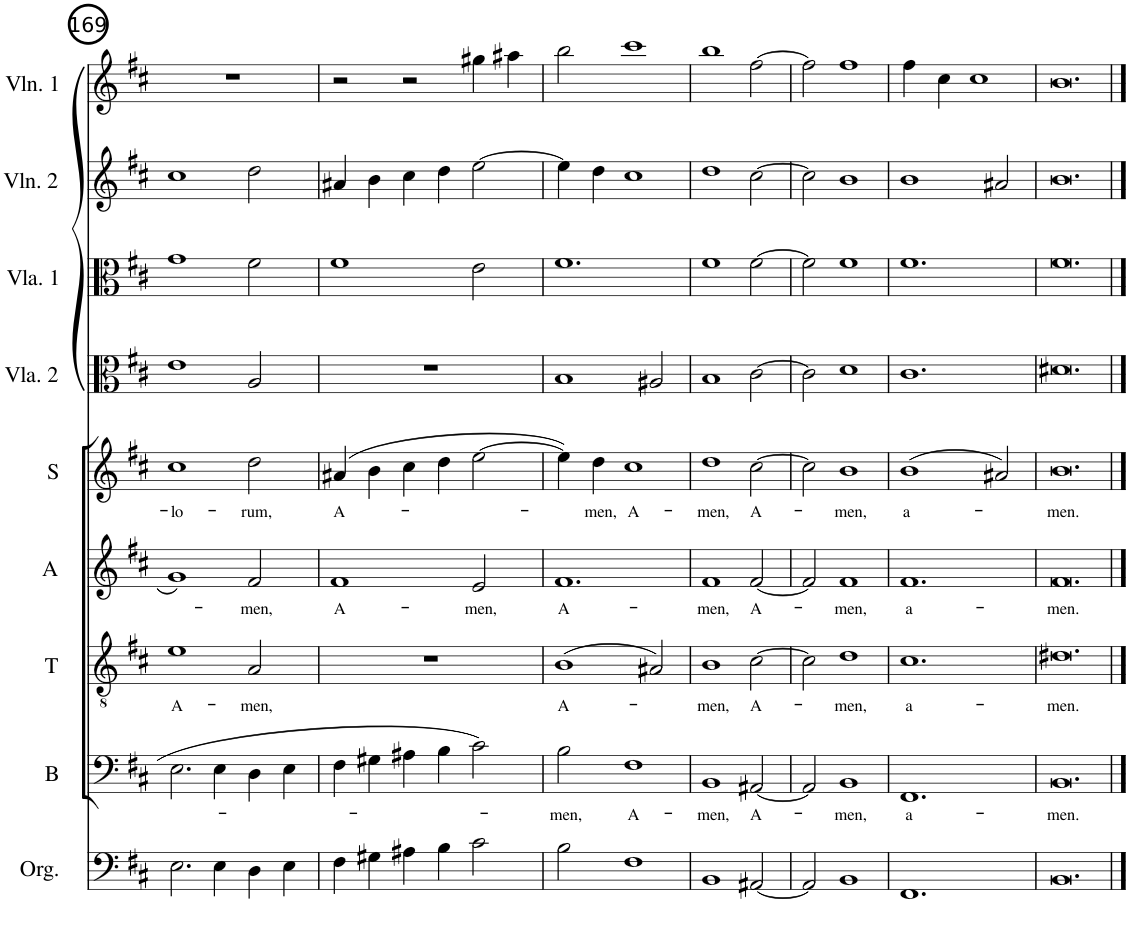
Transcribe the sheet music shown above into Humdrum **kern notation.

**kern	**kern	**text	**kern	**text	**kern	**text	**kern	**text	**kern	**kern	**kern	**kern
*part9	*part8	*part8	*part7	*part7	*part6	*part6	*part5	*part5	*part4	*part3	*part2	*part1
*staff9	*staff8	*staff8	*staff7	*staff7	*staff6	*staff6	*staff5	*staff5	*staff4	*staff3	*staff2	*staff1
*I"Organ	*I"Bass	*	*I"Tenor	*	*I"Alto	*	*I"Soprano	*	*I"Viola 2	*I"Viola 1	*I"Violin 2	*I"Violin 1
*I'Org.	*I'B	*	*I'T	*	*I'A	*	*I'S	*	*I'Vla. 2	*I'Vla. 1	*I'Vln. 2	*I'Vln. 1
!!LO:PB:g=z
*clefF4	*clefF4	*	*clefGv2	*	*clefG2	*	*clefG2	*	*clefC3	*clefC3	*clefG2	*clefG2
*k[f#c#]	*k[f#c#]	*	*k[f#c#]	*	*k[f#c#]	*	*k[f#c#]	*	*k[f#c#]	*k[f#c#]	*k[f#c#]	*k[f#c#]
*D:	*D:	*	*D:	*	*D:	*	*D:	*	*D:	*D:	*D:	*D:
*M3/2	*M3/2	*	*M3/2	*	*M3/2	*	*M3/2	*	*M3/2	*M3/2	*M3/2	*M3/2
=169	=169	=169	=169	=169	=169	=169	=169	=169	=169	=169	=169	=169
!	!	!	!	!LO:LY:b	!	!	!	!LO:LY:b	!	!	!	!
2.E\	2.E\	.	1e	A-	1g	.	1cc#	-lo-	1e	1g	1cc#	1.r
4E\	4E\	.	.	.	.	.	.	.	.	.	.	.
!	!	!	!	!LO:LY:b	!	!LO:LY:b	!	!LO:LY:b	!	!	!	!
4D\	4D\	.	2A/	-men,	2f#/	-men,	2dd\	-rum,	2A/	2f#\	2dd\	.
4E\	4E\	.	.	.	.	.	.	.	.	.	.	.
=170	=170	=170	=170	=170	=170	=170	=170	=170	=170	=170	=170	=170
!	!	!	!	!	!	!LO:LY:b	!	!LO:LY:b	!	!	!	!
4F#\	4F#\	.	1.r	.	1f#	A-	(4a#X/	A-	1.r	1f#	4a#X/	2r
4G#X\	4G#X\	.	.	.	.	.	4b\	.	.	.	4b\	.
4A#X\	4A#X\	.	.	.	.	.	4cc#\	.	.	.	4cc#\	2r
4B\	4B\	.	.	.	.	.	4dd\	.	.	.	4dd\	.
!	!	!	!	!	!	!LO:LY:b	!	!	!	!	!	!
2c#\	2c#\	.	.	.	2e/	-men,	[2ee\	.	.	2e\	[2ee\	4gg#X\
.	.	.	.	.	.	.	.	.	.	.	.	4aa#X\
=171	=171	=171	=171	=171	=171	=171	=171	=171	=171	=171	=171	=171
!	!	!LO:LY:b	!	!LO:LY:b	!	!LO:LY:b	!	!	!	!	!	!
2B\	2B\	-men,	(1B	A-	1.f#	A-	4ee\])	.	1B	1.f#	4ee\]	2bb\
!	!	!	!	!	!	!	!	!LO:LY:b	!	!	!	!
.	.	.	.	.	.	.	4dd\	-men,	.	.	4dd\	.
!	!	!LO:LY:b	!	!	!	!	!	!LO:LY:b	!	!	!	!
1F#	1F#	A-	.	.	.	.	1cc#	A-	.	.	1cc#	1ccc#
.	.	.	2A#X/)	.	.	.	.	.	2A#X/	.	.	.
=172	=172	=172	=172	=172	=172	=172	=172	=172	=172	=172	=172	=172
!	!	!LO:LY:b	!	!LO:LY:b	!	!LO:LY:b	!	!LO:LY:b	!	!	!	!
1BB	1BB	-men,	1B	-men,	1f#	-men,	1dd	-men,	1B	1f#	1dd	1bb
!	!	!LO:LY:b	!	!LO:LY:b	!	!LO:LY:b	!	!LO:LY:b	!	!	!	!
[2AA#X/	[2AA#X/	A-	[2c#\	A-	[2f#/	A-	[2cc#\	A-	[2c#\	[2f#\	[2cc#\	[2ff#\
=173	=173	=173	=173	=173	=173	=173	=173	=173	=173	=173	=173	=173
2AA#/]	2AA#/]	.	2c#\]	.	2f#/]	.	2cc#\]	.	2c#\]	2f#\]	2cc#\]	2ff#\]
!	!	!LO:LY:b	!	!LO:LY:b	!	!LO:LY:b	!	!LO:LY:b	!	!	!	!
1BB	1BB	-men,	1d	-men,	1f#	-men,	1b	-men,	1d	1f#	1b	1ff#
=174	=174	=174	=174	=174	=174	=174	=174	=174	=174	=174	=174	=174
!	!	!LO:LY:b	!	!LO:LY:b	!	!LO:LY:b	!	!LO:LY:b	!	!	!	!
1.FF#	1.FF#	a-	1.c#	a-	1.f#	a-	(1b	a-	1.c#	1.f#	1b	4ff#\
.	.	.	.	.	.	.	.	.	.	.	.	4cc#\
.	.	.	.	.	.	.	.	.	.	.	.	1cc#
.	.	.	.	.	.	.	2a#X/)	.	.	.	2a#X/	.
=175	=175	=175	=175	=175	=175	=175	=175	=175	=175	=175	=175	=175
!	!	!LO:LY:b	!	!LO:LY:b	!	!LO:LY:b	!	!LO:LY:b	!	!	!	!
[1.BB	[1.BB	-men.	[1.d#X	-men.	[1.f#	-men.	[1.b	-men.	[1.d#X	[1.f#	[1.b	[1.b
==176	==176	==176	==176	==176	==176	==176	==176	==176	==176	==176	==176	==176
1.BB]	1.BB]	.	1.d#]	.	1.f#]	.	1.b]	.	1.d#]	1.f#]	1.b]	1.b]
=	=	=	=	=	=	=	=	=	=	=	=	=
*-	*-	*-	*-	*-	*-	*-	*-	*-	*-	*-	*-	*-
